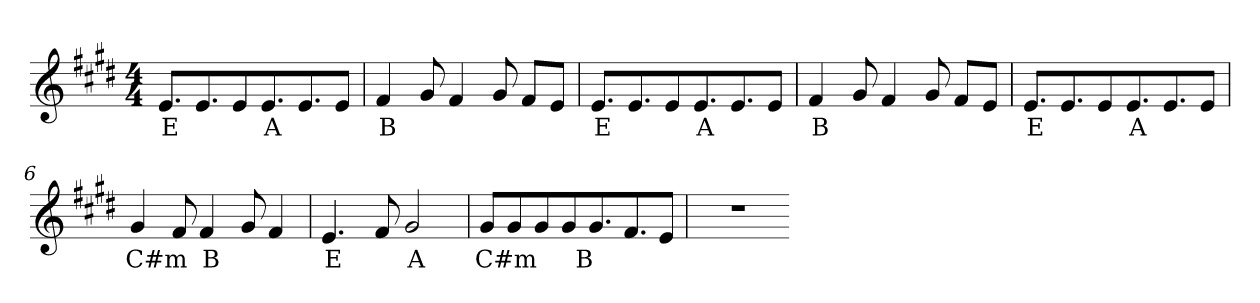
**kern	**text
*part1	*part1
*staff1	*staff1
*clefG2	*
*k[f#c#g#d#]	*
*M4/4	*
=1	=1
8.e/L	E
8.e/J	.
8e/L	.
8.e/	A
8.e/J	.
8eJ	.
=2	=2
4f#	B
8g#	.
4f#	.
8g#	.
8f#/L	.
8e/J	.
=3	=3
8.e/L	E
8.e/J	.
8e/L	.
8.e/	A
8.e/J	.
8eJ	.
=4	=4
4f#	B
8g#	.
4f#	.
8g#	.
8f#/L	.
8e/J	.
=5	=5
8.e/L	E
8.e/J	.
8e/L	.
8.e/	A
8.e/J	.
8eJ	.
=6	=6
4g#	C#m
8f#	.
4f#	B
8g#	.
4f#	.
=7	=7
4.e	E
8f#	.
2g#	A
=8	=8
8g#/L	C#m
8g#/J	.
8g#/L	.
8g#/J	.
8.g#/L	B
8.f#/J	.
8eJ	.
=9	=9
1r	.
=-	=-
*-	*-
